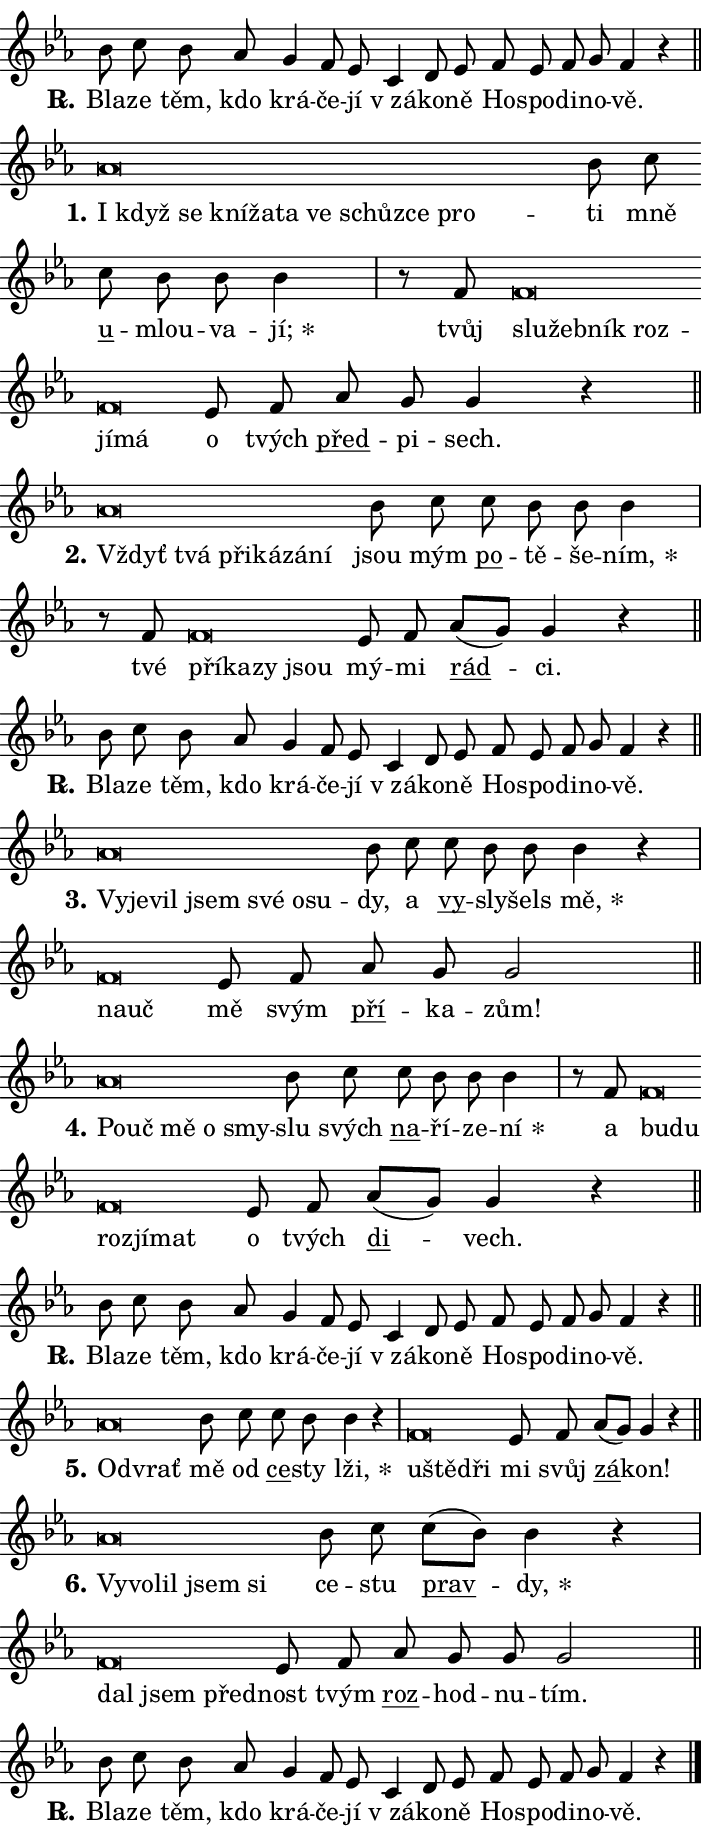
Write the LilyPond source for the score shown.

\version "2.24.0"
\header { tagline = "" }
\paper {
  indent = 0\cm
  top-margin = 0\cm
  right-margin = 0.13\cm % to fit lyric hyphens
  bottom-margin = 0\cm
  left-margin = 0\cm
  paper-width = 12\cm
  page-breaking = #ly:one-page-breaking
  system-system-spacing.basic-distance = #11
  score-system-spacing.basic-distance = #11
  ragged-last = ##f
}


%% Author: Thomas Morley
%% https://lists.gnu.org/archive/html/lilypond-user/2020-05/msg00002.html
#(define (line-position grob)
"Returns position of @var[grob} in current system:
   @code{'start}, if at first time-step
   @code{'end}, if at last time-step
   @code{'middle} otherwise
"
  (let* ((col (ly:item-get-column grob))
         (ln (ly:grob-object col 'left-neighbor))
         (rn (ly:grob-object col 'right-neighbor))
         (col-to-check-left (if (ly:grob? ln) ln col))
         (col-to-check-right (if (ly:grob? rn) rn col))
         (break-dir-left
           (and
             (ly:grob-property col-to-check-left 'non-musical #f)
             (ly:item-break-dir col-to-check-left)))
         (break-dir-right
           (and
             (ly:grob-property col-to-check-right 'non-musical #f)
             (ly:item-break-dir col-to-check-right))))
        (cond ((eqv? 1 break-dir-left) 'start)
              ((eqv? -1 break-dir-right) 'end)
              (else 'middle))))

#(define (tranparent-at-line-position vctor)
  (lambda (grob)
  "Relying on @code{line-position} select the relevant enry from @var{vctor}.
Used to determine transparency,"
    (case (line-position grob)
      ((end) (not (vector-ref vctor 0)))
      ((middle) (not (vector-ref vctor 1)))
      ((start) (not (vector-ref vctor 2))))))

noteHeadBreakVisibility =
#(define-music-function (break-visibility)(vector?)
"Makes @code{NoteHead}s transparent relying on @var{break-visibility}"
#{
  \override NoteHead.transparent =
    #(tranparent-at-line-position break-visibility)
#})

#(define delete-ledgers-for-transparent-note-heads
  (lambda (grob)
    "Reads whether a @code{NoteHead} is transparent.
If so this @code{NoteHead} is removed from @code{'note-heads} from
@var{grob}, which is supposed to be @code{LedgerLineSpanner}.
As a result ledgers are not printed for this @code{NoteHead}"
    (let* ((nhds-array (ly:grob-object grob 'note-heads))
           (nhds-list
             (if (ly:grob-array? nhds-array)
                 (ly:grob-array->list nhds-array)
                 '()))
           ;; Relies on the transparent-property being done before
           ;; Staff.LedgerLineSpanner.after-line-breaking is executed.
           ;; This is fragile ...
           (to-keep
             (remove
               (lambda (nhd)
                 (ly:grob-property nhd 'transparent #f))
               nhds-list)))
      ;; TODO find a better method to iterate over grob-arrays, similiar
      ;; to filter/remove etc for lists
      ;; For now rebuilt from scratch
      (set! (ly:grob-object grob 'note-heads)  '())
      (for-each
        (lambda (nhd)
          (ly:pointer-group-interface::add-grob grob 'note-heads nhd))
        to-keep))))

squashNotes = {
  \override NoteHead.X-extent = #'(-0.2 . 0.2)
  \override NoteHead.Y-extent = #'(-0.75 . 0)
  \override NoteHead.stencil =
    #(lambda (grob)
       (let ((pos (ly:grob-property grob 'staff-position)))
         (begin
           (if (< pos -7) (display "ERROR: Lower brevis then expected\n") (display ""))
           (if (<= pos -6) ly:text-interface::print ly:note-head::print))))
}
unSquashNotes = {
  \revert NoteHead.X-extent
  \revert NoteHead.Y-extent
  \revert NoteHead.stencil
}

hideNotes = \noteHeadBreakVisibility #begin-of-line-visible
unHideNotes = \noteHeadBreakVisibility #all-visible

% work-around for resetting accidentals
% https://lilypond.org/doc/v2.23/Documentation/notation/displaying-rhythms#unmetered-music
cadenzaMeasure = {
  \cadenzaOff
  \partial 1024 s1024
  \cadenzaOn
}

#(define-markup-command (accent layout props text) (markup?)
  "Underline accented syllable"
  (interpret-markup layout props
    #{\markup \override #'(offset . 4.3) \underline { #text }#}))

responsum = \markup \concat {
  "R" \hspace #-1.05 \path #0.1 #'((moveto 0 0.07) (lineto 0.9 0.8)) \hspace #0.05 "."
}

spaceSize = #0.6828661417322834 % exact space size for TeX Gyre Schola

\layout {
  \context {
    \Staff
    \remove "Time_signature_engraver"
    \override LedgerLineSpanner.after-line-breaking = #delete-ledgers-for-transparent-note-heads
  }
  \context {
    \Lyrics {
      \override LyricSpace.minimum-distance = \spaceSize
      \override LyricText.font-name = #"TeX Gyre Schola"
      \override LyricText.font-size = 1
      \override StanzaNumber.font-name = #"TeX Gyre Schola Bold"
      \override StanzaNumber.font-size = 1
    }
  }
  \context {
    \Score 
    \override NoteHead.text =
      #(lambda (grob) 
        (let ((pos (ly:grob-property grob 'staff-position)))
          #{\markup {
            \combine
              \halign #-0.55 \raise #(if (= pos -6) 0 0.5) \override #'(thickness . 2) \draw-line #'(3.2 . 0)
              \musicglyph "noteheads.sM1"
          }#}))
  }
}

% magnetic-lyrics.ily
%
%   written by
%     Jean Abou Samra <jean@abou-samra.fr>
%     Werner Lemberg <wl@gnu.org>
%
%   adapted by
%     Jiri Hon <jiri.hon@gmail.com>
%
% Version 2022-Apr-15

% https://www.mail-archive.com/lilypond-user@gnu.org/msg149350.html

#(define (Left_hyphen_pointer_engraver context)
   "Collect syllable-hyphen-syllable occurrences in lyrics and store
them in properties.  This engraver only looks to the left.  For
example, if the lyrics input is @code{foo -- bar}, it does the
following.

@itemize @bullet
@item
Set the @code{text} property of the @code{LyricHyphen} grob between
@q{foo} and @q{bar} to @code{foo}.

@item
Set the @code{left-hyphen} property of the @code{LyricText} grob with
text @q{foo} to the @code{LyricHyphen} grob between @q{foo} and
@q{bar}.
@end itemize

Use this auxiliary engraver in combination with the
@code{lyric-@/text::@/apply-@/magnetic-@/offset!} hook."
   (let ((hyphen #f)
         (text #f))
     (make-engraver
      (acknowledgers
       ((lyric-syllable-interface engraver grob source-engraver)
        (set! text grob)))
      (end-acknowledgers
       ((lyric-hyphen-interface engraver grob source-engraver)
        ;(when (not (grob::has-interface grob 'lyric-space-interface))
          (set! hyphen grob)));)
      ((stop-translation-timestep engraver)
       (when (and text hyphen)
         (ly:grob-set-object! text 'left-hyphen hyphen))
       (set! text #f)
       (set! hyphen #f)))))

#(define (lyric-text::apply-magnetic-offset! grob)
   "If the space between two syllables is less than the value in
property @code{LyricText@/.details@/.squash-threshold}, move the right
syllable to the left so that it gets concatenated with the left
syllable.

Use this function as a hook for
@code{LyricText@/.after-@/line-@/breaking} if the
@code{Left_@/hyphen_@/pointer_@/engraver} is active."
   (let ((hyphen (ly:grob-object grob 'left-hyphen #f)))
     (when hyphen
       (let ((left-text (ly:spanner-bound hyphen LEFT)))
         (when (grob::has-interface left-text 'lyric-syllable-interface)
           (let* ((common (ly:grob-common-refpoint grob left-text X))
                  (this-x-ext (ly:grob-extent grob common X))
                  (left-x-ext
                   (begin
                     ;; Trigger magnetism for left-text.
                     (ly:grob-property left-text 'after-line-breaking)
                     (ly:grob-extent left-text common X)))
                  ;; `delta` is the gap width between two syllables.
                  (delta (- (interval-start this-x-ext)
                            (interval-end left-x-ext)))
                  (details (ly:grob-property grob 'details))
                  (threshold (assoc-get 'squash-threshold details 0.2)))
             (when (< delta threshold)
               (let* (;; We have to manipulate the input text so that
                      ;; ligatures crossing syllable boundaries are not
                      ;; disabled.  For languages based on the Latin
                      ;; script this is essentially a beautification.
                      ;; However, for non-Western scripts it can be a
                      ;; necessity.
                      (lt (ly:grob-property left-text 'text))
                      (rt (ly:grob-property grob 'text))
                      (is-space (grob::has-interface hyphen 'lyric-space-interface))
                      (space (if is-space " " ""))
                      (extra-delta (if is-space spaceSize 0))
                      ;; Append new syllable.
                      (ltrt-space (if (and (string? lt) (string? rt))
                                (string-append lt space rt)
                                (make-concat-markup (list lt space rt))))
                      ;; Right-align `ltrt` to the right side.
                      (ltrt-space-markup (grob-interpret-markup
                               grob
                               (make-translate-markup
                                (cons (interval-length this-x-ext) 0)
                                (make-right-align-markup ltrt-space)))))
                 (begin
                   ;; Don't print `left-text`.
                   (ly:grob-set-property! left-text 'stencil #f)
                   ;; Set text and stencil (which holds all collected
                   ;; syllables so far) and shift it to the left.
                   (ly:grob-set-property! grob 'text ltrt-space)
                   (ly:grob-set-property! grob 'stencil ltrt-space-markup)
                   (ly:grob-translate-axis! grob (- (- delta extra-delta)) X))))))))))


#(define (lyric-hyphen::displace-bounds-first grob)
   ;; Make very sure this callback isn't triggered too early.
   (let ((left (ly:spanner-bound grob LEFT))
         (right (ly:spanner-bound grob RIGHT)))
     (ly:grob-property left 'after-line-breaking)
     (ly:grob-property right 'after-line-breaking)
     (ly:lyric-hyphen::print grob)))

squashThreshold = #0.4

\layout {
  \context {
    \Lyrics
    \consists #Left_hyphen_pointer_engraver
    \override LyricText.after-line-breaking =
      #lyric-text::apply-magnetic-offset!
    \override LyricHyphen.stencil = #lyric-hyphen::displace-bounds-first
    \override LyricText.details.squash-threshold = \squashThreshold
    \override LyricHyphen.minimum-distance = 0
    \override LyricHyphen.minimum-length = \squashThreshold
  }
}

squashText = \override LyricText.details.squash-threshold = 9999
unSquashText = \override LyricText.details.squash-threshold = \squashThreshold

leftText = \override LyricText.self-alignment-X = #LEFT
unLeftText = \revert LyricText.self-alignment-X

starOffset = #(lambda (grob) 
                (let ((x_offset (ly:self-alignment-interface::aligned-on-x-parent grob)))
                  (if (= x_offset 0) 0 (+ x_offset 1.2))))

star = #(define-music-function (syllable)(string?)
"Append star separator at the end of a syllable"
#{
  \once \override LyricText.X-offset = #starOffset
  \lyricmode { \markup {
    #syllable
    \override #'((font-name . "TeX Gyre Schola Bold")) \hspace #0.2 \lower #0.65 \larger "*"
  } }
#})

starAccent = #(define-music-function (syllable)(string?)
"Append star separator at the end of a syllable and make accent"
#{
  \once \override LyricText.X-offset = #starOffset
  \lyricmode { \markup {
    \accent #syllable
    \override #'((font-name . "TeX Gyre Schola Bold")) \hspace #0.2 \lower #0.65 \larger "*"
  } }
#})

breath = #(define-music-function (syllable)(string?)
"Append breathing indicator at the end of a syllable"
#{
  \lyricmode { \markup { #syllable "+" } }
#})

optionalBreath = #(define-music-function (syllable)(string?)
"Append optional breathing indicator at the end of a syllable"
#{
  \lyricmode { \markup { #syllable "(+)" } }
#})


\score {
    <<
        \new Voice = "melody" { \cadenzaOn \key es \major \relative { bes'8 c bes as g4 f8 es \bar "" c4 d8 es \bar "" f es f g f4 r \cadenzaMeasure \bar "||" \break } }
        \new Lyrics \lyricsto "melody" { \lyricmode { \set stanza = \responsum
Bla -- ze těm, kdo krá -- če -- jí "v zá" -- ko -- ně Ho -- spo -- di -- no -- vě. } }
    >>
    \layout {}
}

\score {
    <<
        \new Voice = "melody" { \cadenzaOn \key es \major \relative { \squashNotes as'\breve*1/16 \hideNotes \breve*1/16 \bar "" \breve*1/16 \bar "" \breve*1/16 \bar "" \breve*1/16 \bar "" \breve*1/16 \bar "" \breve*1/16 \bar "" \breve*1/16 \bar "" \breve*1/16 \breve*1/16 \bar "" \unHideNotes \unSquashNotes bes8 c \bar "" c bes bes bes4 \cadenzaMeasure \bar "|" r8 f8 \squashNotes f\breve*1/16 \hideNotes \breve*1/16 \bar "" \breve*1/16 \bar "" \breve*1/16 \bar "" \breve*1/16 \breve*1/16 \bar "" \unHideNotes \unSquashNotes es8 f \bar "" as g g4 r \cadenzaMeasure \bar "||" \break } }
        \new Lyrics \lyricsto "melody" { \lyricmode { \set stanza = "1."
\leftText I \squashText když se kní -- ža -- ta ve schůz -- ce pro -- \unLeftText \unSquashText ti mně \markup \accent u -- mlou -- va -- \star jí; tvůj \leftText slu -- \squashText žeb -- ník roz -- jí -- má \unLeftText \unSquashText o tvých \markup \accent před -- pi -- sech. } }
    >>
    \layout {}
}

\score {
    <<
        \new Voice = "melody" { \cadenzaOn \key es \major \relative { \squashNotes as'\breve*1/16 \hideNotes \breve*1/16 \bar "" \breve*1/16 \bar "" \breve*1/16 \bar "" \breve*1/16 \breve*1/16 \bar "" \unHideNotes \unSquashNotes bes8 c \bar "" c bes bes bes4 \cadenzaMeasure \bar "|" r8 f8 \squashNotes f\breve*1/16 \hideNotes \breve*1/16 \bar "" \breve*1/16 \breve*1/16 \bar "" \unHideNotes \unSquashNotes es8 f \bar "" as[( g)] g4 r \cadenzaMeasure \bar "||" \break } }
        \new Lyrics \lyricsto "melody" { \lyricmode { \set stanza = "2."
\leftText Vždyť \squashText tvá při -- ká -- zá -- ní \unLeftText \unSquashText jsou mým \markup \accent po -- tě -- še -- \star ním, tvé \leftText pří -- \squashText ka -- zy jsou \unLeftText \unSquashText mý -- mi \markup \accent rád -- ci. } }
    >>
    \layout {}
}

\score {
    <<
        \new Voice = "melody" { \cadenzaOn \key es \major \relative { bes'8 c bes as g4 f8 es \bar "" c4 d8 es \bar "" f es f g f4 r \cadenzaMeasure \bar "||" \break } }
        \new Lyrics \lyricsto "melody" { \lyricmode { \set stanza = \responsum
Bla -- ze těm, kdo krá -- če -- jí "v zá" -- ko -- ně Ho -- spo -- di -- no -- vě. } }
    >>
    \layout {}
}

\score {
    <<
        \new Voice = "melody" { \cadenzaOn \key es \major \relative { \squashNotes as'\breve*1/16 \hideNotes \breve*1/16 \bar "" \breve*1/16 \bar "" \breve*1/16 \bar "" \breve*1/16 \bar "" \breve*1/16 \breve*1/16 \bar "" \unHideNotes \unSquashNotes bes8 c \bar "" c bes bes bes4 r \cadenzaMeasure \bar "|" \squashNotes f\breve*1/16 \hideNotes \breve*1/16 \bar "" \unHideNotes \unSquashNotes es8 f \bar "" as g g2 \cadenzaMeasure \bar "||" \break } }
        \new Lyrics \lyricsto "melody" { \lyricmode { \set stanza = "3."
\leftText Vy -- \squashText je -- vil jsem své o -- su -- \unLeftText \unSquashText dy, a \markup \accent vy -- sly -- šels \star mě, \leftText na -- \squashText uč \unLeftText \unSquashText mě svým \markup \accent pří -- ka -- zům! } }
    >>
    \layout {}
}

\score {
    <<
        \new Voice = "melody" { \cadenzaOn \key es \major \relative { \squashNotes as'\breve*1/16 \hideNotes \breve*1/16 \bar "" \breve*1/16 \bar "" \breve*1/16 \breve*1/16 \bar "" \unHideNotes \unSquashNotes bes8 c \bar "" c bes bes bes4 \cadenzaMeasure \bar "|" r8 f8 \squashNotes f\breve*1/16 \hideNotes \breve*1/16 \bar "" \breve*1/16 \bar "" \breve*1/16 \breve*1/16 \bar "" \unHideNotes \unSquashNotes es8 f \bar "" as[( g)] g4 r \cadenzaMeasure \bar "||" \break } }
        \new Lyrics \lyricsto "melody" { \lyricmode { \set stanza = "4."
\leftText Po -- \squashText uč mě o smy -- \unLeftText \unSquashText slu svých \markup \accent na -- ří -- ze -- \star ní a \leftText bu -- \squashText du roz -- jí -- mat \unLeftText \unSquashText o tvých \markup \accent di -- vech. } }
    >>
    \layout {}
}

\score {
    <<
        \new Voice = "melody" { \cadenzaOn \key es \major \relative { bes'8 c bes as g4 f8 es \bar "" c4 d8 es \bar "" f es f g f4 r \cadenzaMeasure \bar "||" \break } }
        \new Lyrics \lyricsto "melody" { \lyricmode { \set stanza = \responsum
Bla -- ze těm, kdo krá -- če -- jí "v zá" -- ko -- ně Ho -- spo -- di -- no -- vě. } }
    >>
    \layout {}
}

\score {
    <<
        \new Voice = "melody" { \cadenzaOn \key es \major \relative { \squashNotes as'\breve*1/16 \hideNotes \breve*1/16 \bar "" \unHideNotes \unSquashNotes bes8 c \bar "" c bes bes4 r \cadenzaMeasure \bar "|" \squashNotes f\breve*1/16 \hideNotes \breve*1/16 \breve*1/16 \bar "" \unHideNotes \unSquashNotes es8 f \bar "" as[( g)] g4 r \cadenzaMeasure \bar "||" \break } }
        \new Lyrics \lyricsto "melody" { \lyricmode { \set stanza = "5."
\leftText Od -- \squashText vrať \unLeftText \unSquashText mě od \markup \accent ce -- sty \star lži, \leftText u -- \squashText ště -- dři \unLeftText \unSquashText mi svůj \markup \accent zá -- kon! } }
    >>
    \layout {}
}

\score {
    <<
        \new Voice = "melody" { \cadenzaOn \key es \major \relative { \squashNotes as'\breve*1/16 \hideNotes \breve*1/16 \bar "" \breve*1/16 \bar "" \breve*1/16 \breve*1/16 \bar "" \unHideNotes \unSquashNotes bes8 c \bar "" c[( bes)] bes4 r \cadenzaMeasure \bar "|" \squashNotes f\breve*1/16 \hideNotes \breve*1/16 \breve*1/16 \bar "" \unHideNotes \unSquashNotes es8 f \bar "" as g g g2 \cadenzaMeasure \bar "||" \break } }
        \new Lyrics \lyricsto "melody" { \lyricmode { \set stanza = "6."
\leftText Vy -- \squashText vo -- lil jsem si \unLeftText \unSquashText ce -- stu \markup \accent prav -- \star dy, \leftText dal \squashText jsem před -- \unLeftText \unSquashText nost tvým \markup \accent roz -- hod -- nu -- tím. } }
    >>
    \layout {}
}

\score {
    <<
        \new Voice = "melody" { \cadenzaOn \key es \major \relative { bes'8 c bes as g4 f8 es \bar "" c4 d8 es \bar "" f es f g f4 r \cadenzaMeasure \bar "||" \break } \bar "|." }
        \new Lyrics \lyricsto "melody" { \lyricmode { \set stanza = \responsum
Bla -- ze těm, kdo krá -- če -- jí "v zá" -- ko -- ně Ho -- spo -- di -- no -- vě. } }
    >>
    \layout {}
}
